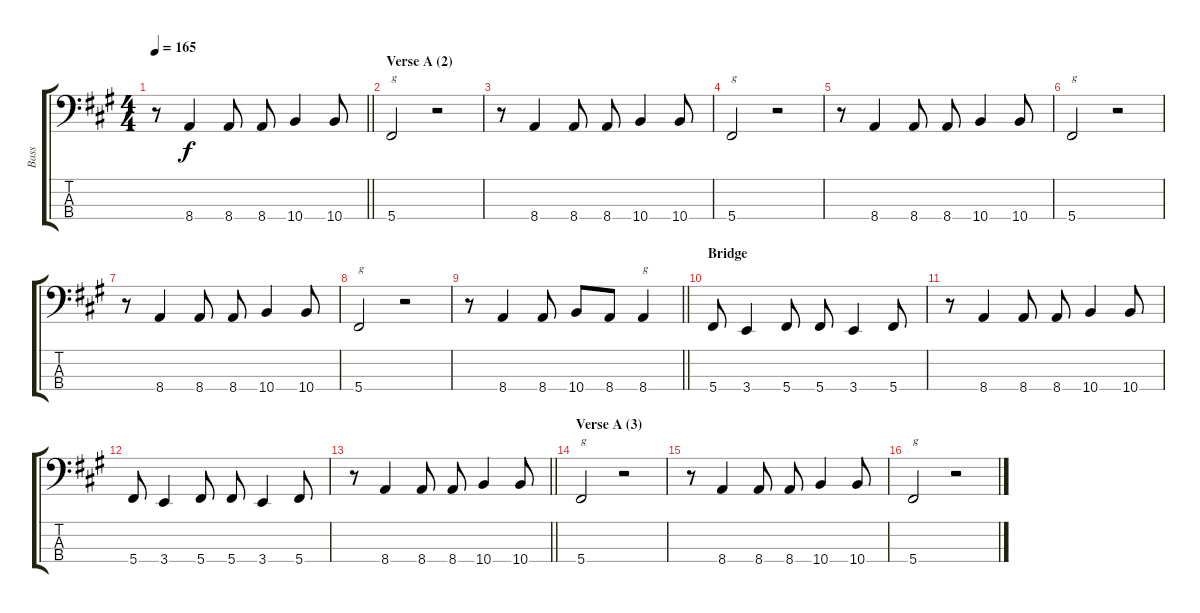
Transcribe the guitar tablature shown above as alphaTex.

\track ("Bass" "Bass") {instrument electricbasspick}
\staff {score tabs}
\tuning (Gb2 Db2 Ab1 Db1) {hide}
\ts (4 4)
\tempo 165
\clef f4
\barLineRight lightlight
\ks f#minor
r.8{dy f} 8.4.4 8.4.8 8.4.8 10.4.4 10.4.8 |
\section ("" "Verse A (2)")
5.4.2{txt "g"} r.2 |
r.8 8.4.4 8.4.8 8.4.8 10.4.4 10.4.8 |
5.4.2{txt "g"} r.2 |
r.8 8.4.4 8.4.8 8.4.8 10.4.4 10.4.8 |
5.4.2{txt "g"} r.2 |
r.8 8.4.4 8.4.8 8.4.8 10.4.4 10.4.8 |
5.4.2{txt "g"} r.2 |
\barLineRight lightlight
r.8 8.4.4 8.4.8 10.4.8 8.4.8 8.4.4{txt "g"} |
\section ("" "Bridge")
5.4.8 3.4.4 5.4.8 5.4.8 3.4.4 5.4.8 |
r.8 8.4.4 8.4.8 8.4.8 10.4.4 10.4.8 |
5.4.8 3.4.4 5.4.8 5.4.8 3.4.4 5.4.8 |
\barLineRight lightlight
r.8 8.4.4 8.4.8 8.4.8 10.4.4 10.4.8 |
\section ("" "Verse A (3)")
5.4.2{txt "g"} r.2 |
r.8 8.4.4 8.4.8 8.4.8 10.4.4 10.4.8 |
5.4.2{txt "g"} r.2
